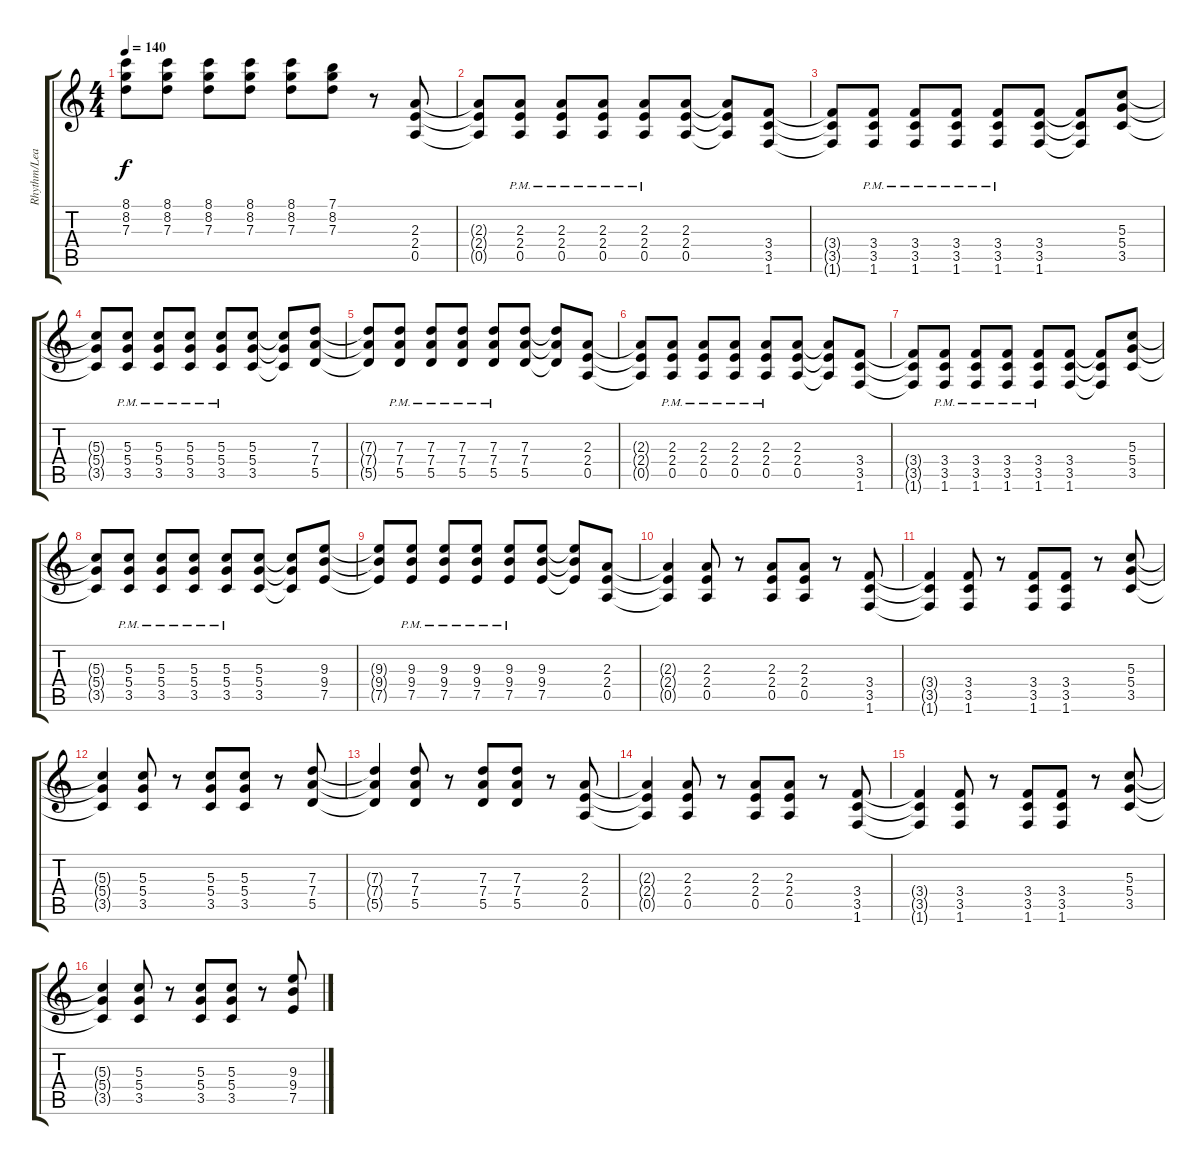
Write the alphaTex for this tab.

\track ("Rhythm/Lead" "Rhythm/Lea") {instrument distortionguitar}
\staff {score tabs}
\tuning (E4 B3 G3 D3 A2 E2) {hide}
\ts (4 4)
\tempo 140
\clef g2
\ks c
(8.1{t} 8.2{t} 7.3{t}).8{dy f} (8.1 8.2 7.3).8 (8.1 8.2 7.3).8 (8.1 8.2 7.3).8 (8.1 8.2 7.3).8 (7.1 8.2 7.3).8 r.8 (2.3 2.4 0.5).8 |
(2.3{t} 2.4{t} 0.5{t}).8 (2.3 2.4 0.5{pm}).8 (2.3{pm} 2.4 0.5).8 (2.3{pm} 2.4 0.5).8 (2.3{pm} 2.4 0.5).8 (2.3 2.4 0.5).8 (2.3{t} 2.4{t} 0.5{t}).8 (3.4 3.5 1.6).8 |
(3.4{t} 3.5{t} 1.6{t}).8 (3.4{pm} 3.5 1.6).8 (3.4{pm} 3.5 1.6).8 (3.4{pm} 3.5 1.6).8 (3.4{pm} 3.5 1.6).8 (3.4 3.5 1.6).8 (3.4{t} 3.5{t} 1.6{t}).8 (5.3 5.4 3.5).8 |
(5.3{t} 5.4{t} 3.5{t}).8 (5.3{pm} 5.4 3.5).8 (5.3{pm} 5.4 3.5).8 (5.3{pm} 5.4 3.5).8 (5.3{pm} 5.4 3.5).8 (5.3 5.4 3.5).8 (5.3{t} 5.4{t} 3.5{t}).8 (7.3 7.4 5.5).8 |
(7.3{t} 7.4{t} 5.5{t}).8 (7.3 7.4 5.5{pm}).8 (7.3 7.4 5.5{pm}).8 (7.3 7.4 5.5{pm}).8 (7.3 7.4 5.5{pm}).8 (7.3 7.4 5.5).8 (7.3{t} 7.4{t} 5.5{t}).8 (2.3 2.4 0.5).8 |
(2.3{t} 2.4{t} 0.5{t}).8 (2.3 2.4 0.5{pm}).8 (2.3{pm} 2.4 0.5).8 (2.3{pm} 2.4 0.5).8 (2.3{pm} 2.4 0.5).8 (2.3 2.4 0.5).8 (2.3{t} 2.4{t} 0.5{t}).8 (3.4 3.5 1.6).8 |
(3.4{t} 3.5{t} 1.6{t}).8 (3.4{pm} 3.5 1.6).8 (3.4{pm} 3.5 1.6).8 (3.4{pm} 3.5 1.6).8 (3.4{pm} 3.5 1.6).8 (3.4 3.5 1.6).8 (3.4{t} 3.5{t} 1.6{t}).8 (5.3 5.4 3.5).8 |
(5.3{t} 5.4{t} 3.5{t}).8 (5.3{pm} 5.4 3.5).8 (5.3{pm} 5.4 3.5).8 (5.3{pm} 5.4 3.5).8 (5.3{pm} 5.4 3.5).8 (5.3 5.4 3.5).8 (5.3{t} 5.4{t} 3.5{t}).8 (9.3 9.4 7.5).8 |
(9.3{t} 9.4{t} 7.5{t}).8 (9.3 9.4 7.5{pm}).8 (9.3 9.4 7.5{pm}).8 (9.3 9.4 7.5{pm}).8 (9.3 9.4 7.5{pm}).8 (9.3 9.4 7.5).8 (9.3{t} 9.4{t} 7.5{t}).8 (2.3 2.4 0.5).8 |
(2.3{t} 2.4{t} 0.5{t}).4 (2.3 2.4 0.5).8 r.8 (2.3 2.4 0.5).8 (2.3 2.4 0.5).8 r.8 (3.4 3.5 1.6).8 |
(3.4{t} 3.5{t} 1.6{t}).4 (3.4 3.5 1.6).8 r.8 (3.4 3.5 1.6).8 (3.4 3.5 1.6).8 r.8 (5.3 5.4 3.5).8 |
(5.3{t} 5.4{t} 3.5{t}).4 (5.3 5.4 3.5).8 r.8 (5.3 5.4 3.5).8 (5.3 5.4 3.5).8 r.8 (7.3 7.4 5.5).8 |
(7.3{t} 7.4{t} 5.5{t}).4 (7.3 7.4 5.5).8 r.8 (7.3 7.4 5.5).8 (7.3 7.4 5.5).8 r.8 (2.3 2.4 0.5).8 |
(2.3{t} 2.4{t} 0.5{t}).4 (2.3 2.4 0.5).8 r.8 (2.3 2.4 0.5).8 (2.3 2.4 0.5).8 r.8 (3.4 3.5 1.6).8 |
(3.4{t} 3.5{t} 1.6{t}).4 (3.4 3.5 1.6).8 r.8 (3.4 3.5 1.6).8 (3.4 3.5 1.6).8 r.8 (5.3 5.4 3.5).8 |
(5.3{t} 5.4{t} 3.5{t}).4 (5.3 5.4 3.5).8 r.8 (5.3 5.4 3.5).8 (5.3 5.4 3.5).8 r.8 (9.3 9.4 7.5).8
